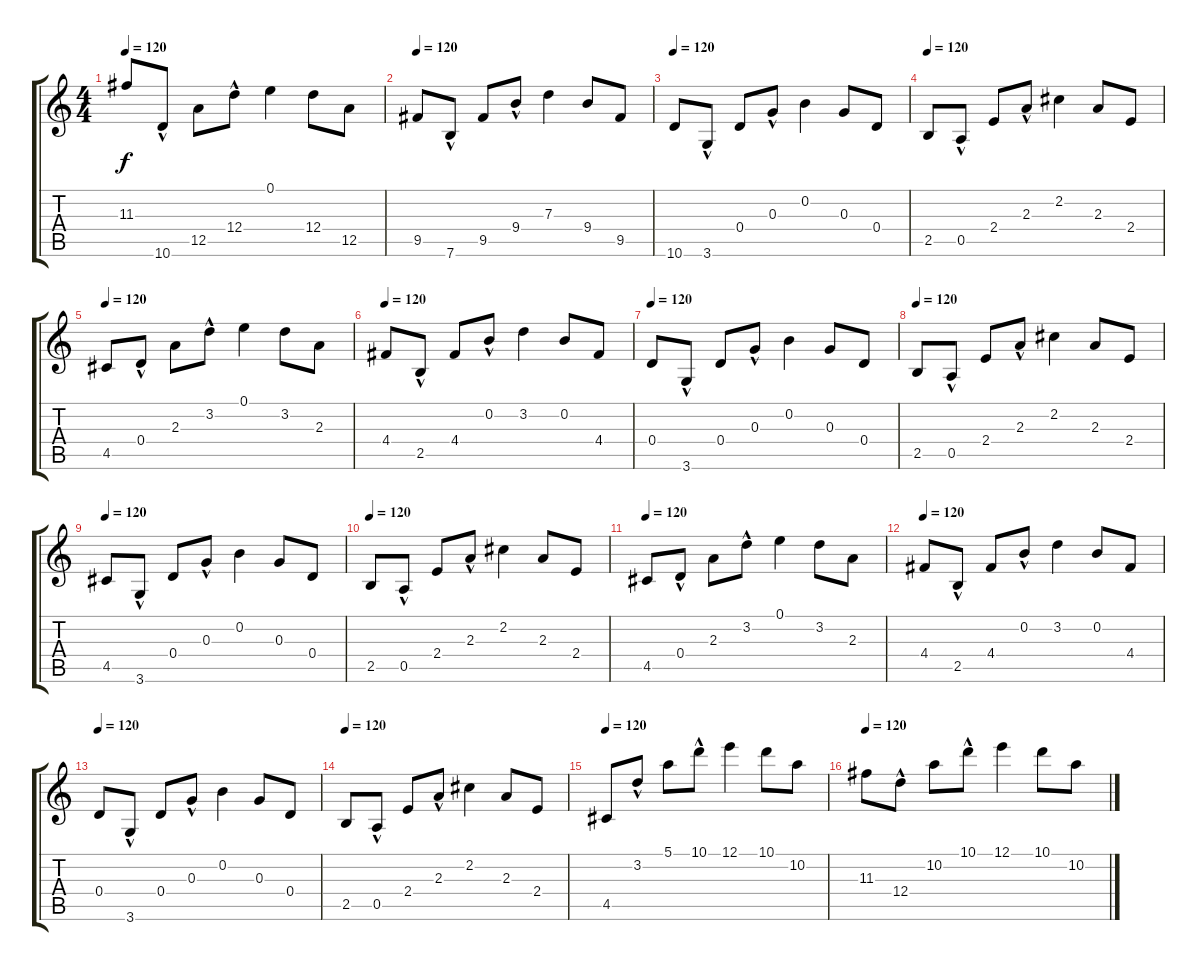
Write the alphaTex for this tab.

\track "" {instrument acousticguitarnylon}
\staff {score tabs}
\tuning (E4 B3 G3 D3 A2 E2) {hide}
\ts (4 4)
\tempo 120
\clef g2
\ks c
11.3.8{dy f} 10.6{hac}.8 12.5.8 12.4{hac}.8 0.1.4 12.4.8 12.5.8 |
\tempo 120
9.5.8 7.6{hac}.8 9.5.8 9.4{hac}.8 7.3.4 9.4.8 9.5.8 |
\tempo 120
10.6.8 3.6{hac}.8 0.4.8 0.3{hac}.8 0.2.4 0.3.8 0.4.8 |
\tempo 120
2.5.8 0.5{hac}.8 2.4.8 2.3{hac}.8 2.2.4 2.3.8 2.4.8 |
\tempo 120
4.5.8 0.4{hac}.8 2.3.8 3.2{hac}.8 0.1.4 3.2.8 2.3.8 |
\tempo 120
4.4.8 2.5{hac}.8 4.4.8 0.2{hac}.8 3.2.4 0.2.8 4.4.8 |
\tempo 120
0.4.8 3.6{hac}.8 0.4.8 0.3{hac}.8 0.2.4 0.3.8 0.4.8 |
\tempo 120
2.5.8 0.5{hac}.8 2.4.8 2.3{hac}.8 2.2.4 2.3.8 2.4.8 |
\tempo 120
4.5.8 3.6{hac}.8 0.4.8 0.3{hac}.8 0.2.4 0.3.8 0.4.8 |
\tempo 120
2.5.8 0.5{hac}.8 2.4.8 2.3{hac}.8 2.2.4 2.3.8 2.4.8 |
\tempo 120
4.5.8 0.4{hac}.8 2.3.8 3.2{hac}.8 0.1.4 3.2.8 2.3.8 |
\tempo 120
4.4.8 2.5{hac}.8 4.4.8 0.2{hac}.8 3.2.4 0.2.8 4.4.8 |
\tempo 120
0.4.8 3.6{hac}.8 0.4.8 0.3{hac}.8 0.2.4 0.3.8 0.4.8 |
\tempo 120
2.5.8 0.5{hac}.8 2.4.8 2.3{hac}.8 2.2.4 2.3.8 2.4.8 |
\tempo 120
4.5.8 3.2{hac}.8 5.1.8 10.1{hac}.8 12.1.4 10.1.8 10.2.8 |
\tempo 120
11.3.8 12.4{hac}.8 10.2.8 10.1{hac}.8 12.1.4 10.1.8 10.2.8
